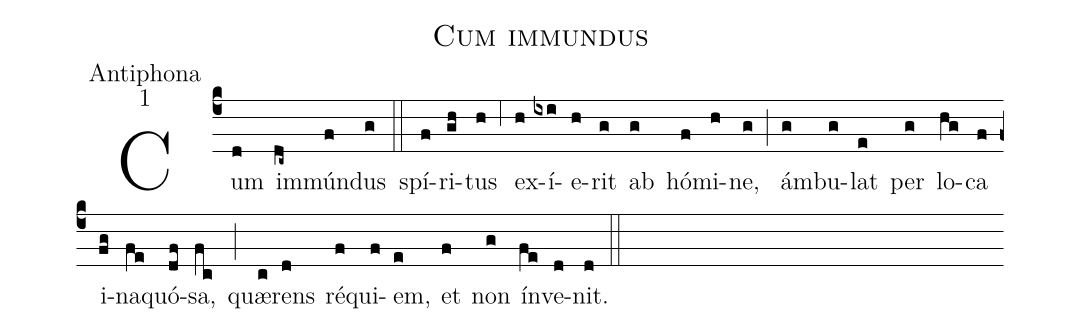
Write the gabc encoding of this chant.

name:Cum immundus;
office-part:Antiphona;
mode:1;
%%
(c4) Cum(d) im(dc~)mún(f)dus(g) (::) spí(f)ri(gh)tus(h) (;6) ex(h)í(ixi)e(h)rit(g) ab(g) hó(f)mi(h)ne,(g) (;) ám(g)bu(g)lat(e) per(g) lo(hg)ca(f) i(fg)na(fe)quó(df)sa,(fc) (;) quæ(c)rens(d) ré(f)qui(f)em,(e) et(f) non(g) ín(fe)ve(d)nit.(d) (::)
